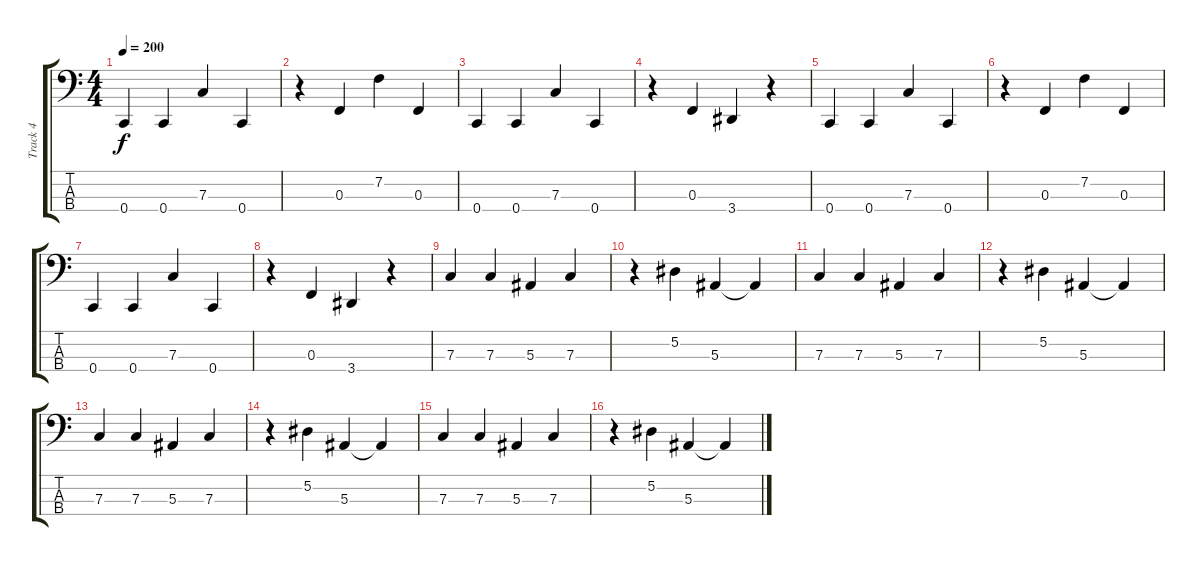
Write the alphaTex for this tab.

\track ("Track 4" "Track 4") {instrument electricbassfinger}
\staff {score tabs}
\tuning (Eb2 Bb1 F1 C1) {hide}
\ts (4 4)
\tempo 200
\clef f4
\ks c
0.4.4{dy f} 0.4.4 7.3.4 0.4.4 |
r.4 0.3.4 7.2.4 0.3.4 |
0.4.4 0.4.4 7.3.4 0.4.4 |
r.4 0.3.4 3.4.4 r.4 |
0.4.4 0.4.4 7.3.4 0.4.4 |
r.4 0.3.4 7.2.4 0.3.4 |
0.4.4 0.4.4 7.3.4 0.4.4 |
r.4 0.3.4 3.4.4 r.4 |
7.3.4 7.3.4 5.3.4 7.3.4 |
r.4 5.2.4 5.3.4 5.3{t}.4 |
7.3.4 7.3.4 5.3.4 7.3.4 |
r.4 5.2.4 5.3.4 5.3{t}.4 |
7.3.4 7.3.4 5.3.4 7.3.4 |
r.4 5.2.4 5.3.4 5.3{t}.4 |
7.3.4 7.3.4 5.3.4 7.3.4 |
r.4 5.2.4 5.3.4 5.3{t}.4
